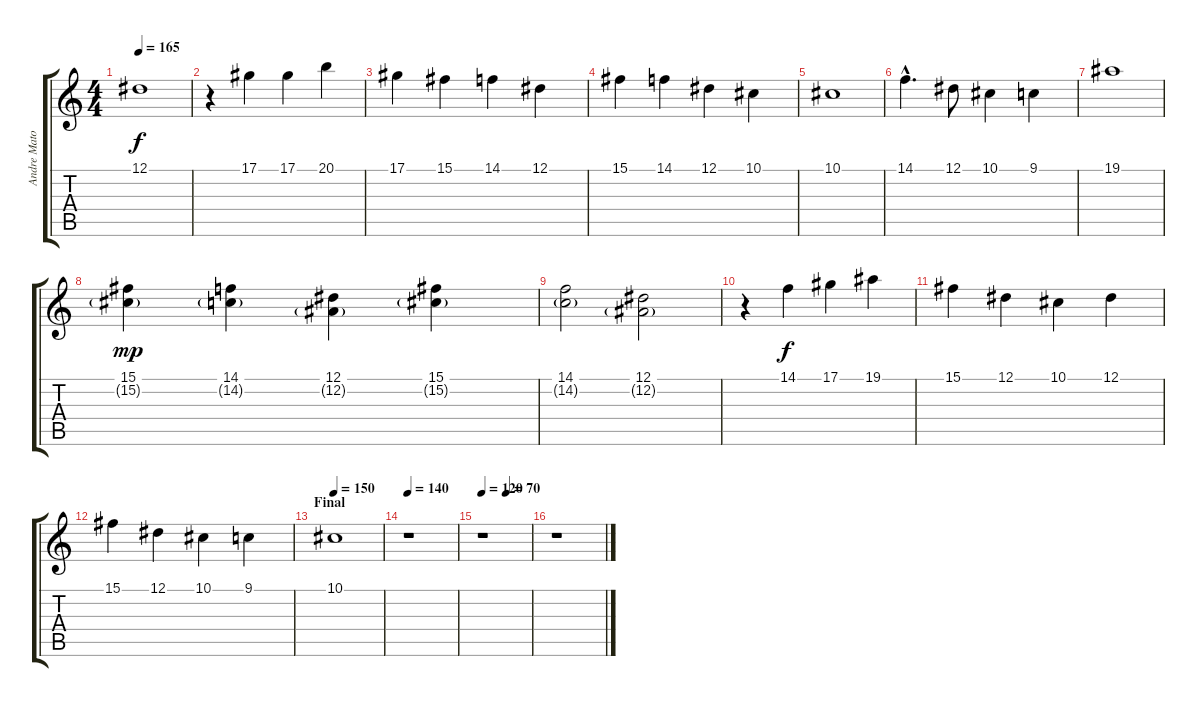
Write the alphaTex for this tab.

\track ("Andre Matos" "Andre Mato") {instrument lead2sawtooth}
\staff {score tabs}
\tuning (Eb4 Bb3 Gb3 Db3 Ab2 Eb2) {hide}
\ts (4 4)
\tempo 165
\clef g2
\ks c
12.1.1{dy f} |
r.4 17.1.4 17.1.4 20.1.4 |
17.1.4 15.1.4 14.1.4 12.1.4 |
15.1.4 14.1.4 12.1.4 10.1.4 |
10.1.1 |
14.1{hac}.4{d} 12.1.8 10.1.4 9.1.4 |
19.1.1 |
(15.1 15.2{g}).4{dy mp} (14.1 14.2{g}).4 (12.1 12.2{g}).4 (15.1 15.2{g}).4 |
(14.1 14.2{g}).2 (12.1 12.2{g}).2 |
r.4 14.1.4{dy f} 17.1.4 19.1.4 |
15.1.4 12.1.4 10.1.4 12.1.4 |
15.1.4 12.1.4 10.1.4 9.1.4 |
\section ("" "Final")
\tempo 150
10.1.1 |
\tempo 140
r.1 |
\tempo 120
\tempo (70 0.5)
r.1 |
r.1
